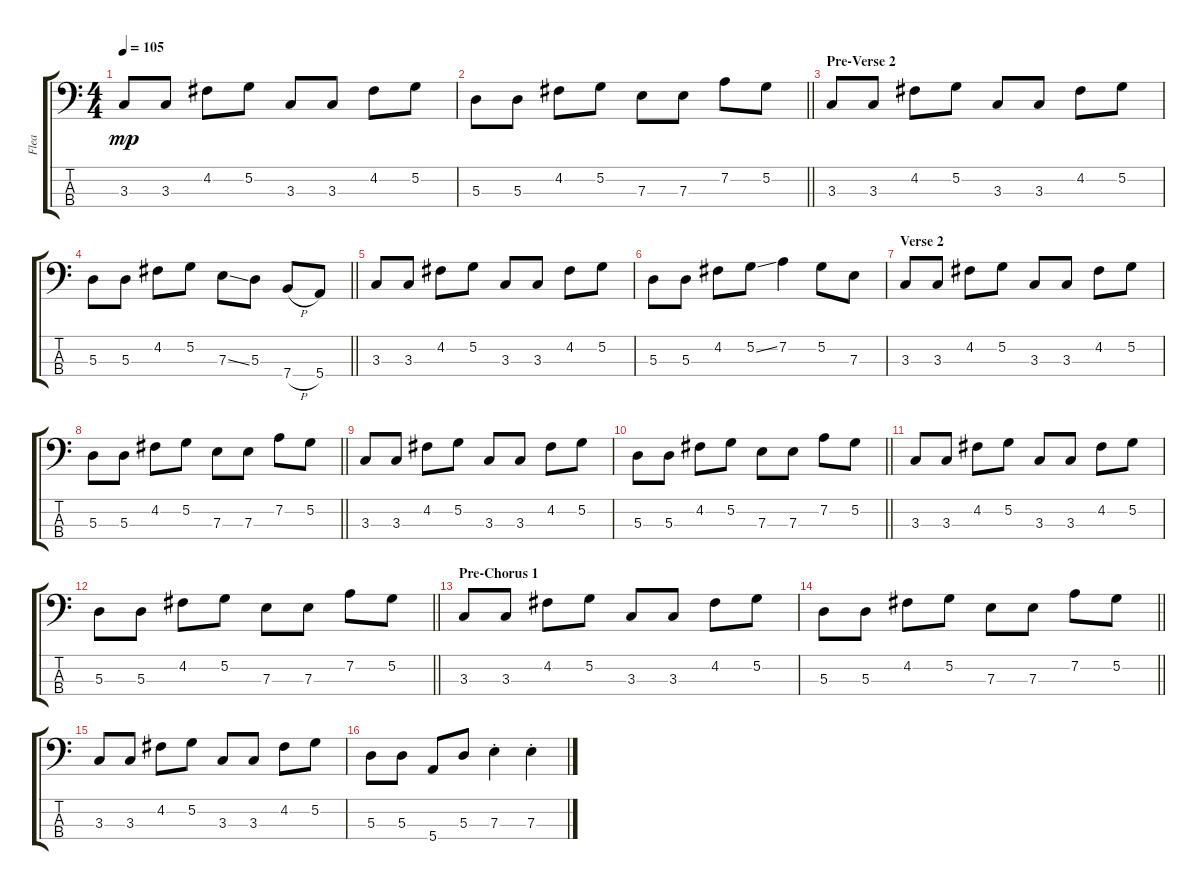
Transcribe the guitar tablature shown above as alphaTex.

\track ("Flea" "Flea") {instrument electricbassfinger}
\staff {score tabs}
\tuning (G2 D2 A1 E1) {hide}
\ts (4 4)
\tempo 105
\clef f4
\ks c
3.3.8{dy mp} 3.3.8 4.2.8 5.2.8 3.3.8 3.3.8 4.2.8 5.2.8 |
\barLineRight lightlight
5.3.8 5.3.8 4.2.8 5.2.8 7.3.8 7.3.8 7.2.8 5.2.8 |
\section ("" "Pre-Verse 2")
3.3.8 3.3.8 4.2.8 5.2.8 3.3.8 3.3.8 4.2.8 5.2.8 |
\barLineRight lightlight
5.3.8 5.3.8 4.2.8 5.2.8 7.3{ss}.8 5.3.8 7.4{h}.8 5.4.8 |
3.3.8 3.3.8 4.2.8 5.2.8 3.3.8 3.3.8 4.2.8 5.2.8 |
5.3.8 5.3.8 4.2.8 5.2{ss}.8 7.2.4 5.2.8 7.3.8 |
\section ("" "Verse 2")
3.3.8 3.3.8 4.2.8 5.2.8 3.3.8 3.3.8 4.2.8 5.2.8 |
\barLineRight lightlight
5.3.8 5.3.8 4.2.8 5.2.8 7.3.8 7.3.8 7.2.8 5.2.8 |
3.3.8 3.3.8 4.2.8 5.2.8 3.3.8 3.3.8 4.2.8 5.2.8 |
\barLineRight lightlight
5.3.8 5.3.8 4.2.8 5.2.8 7.3.8 7.3.8 7.2.8 5.2.8 |
3.3.8 3.3.8 4.2.8 5.2.8 3.3.8 3.3.8 4.2.8 5.2.8 |
\barLineRight lightlight
5.3.8 5.3.8 4.2.8 5.2.8 7.3.8 7.3.8 7.2.8 5.2.8 |
\section ("" "Pre-Chorus 1")
3.3.8 3.3.8 4.2.8 5.2.8 3.3.8 3.3.8 4.2.8 5.2.8 |
\barLineRight lightlight
5.3.8 5.3.8 4.2.8 5.2.8 7.3.8 7.3.8 7.2.8 5.2.8 |
3.3.8 3.3.8 4.2.8 5.2.8 3.3.8 3.3.8 4.2.8 5.2.8 |
5.3.8 5.3.8 5.4.8 5.3.8 7.3{st}.4 7.3{st}.4
